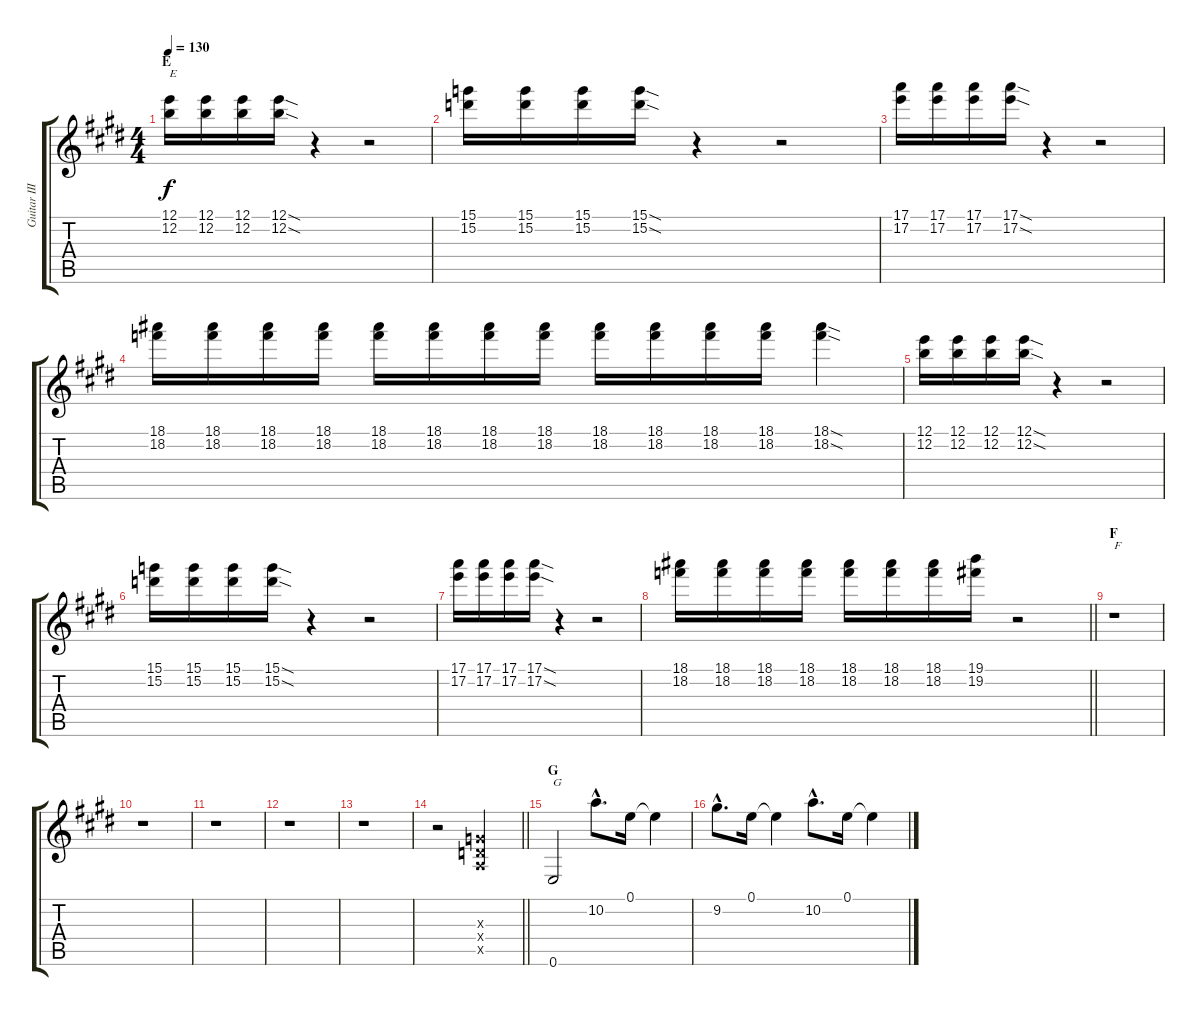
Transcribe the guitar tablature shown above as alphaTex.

\track ("Guitar III" "Guitar III") {instrument overdrivenguitar}
\staff {score tabs}
\tuning (E4 B3 G3 D3 A2 E2) {hide}
\ts (4 4)
\section ("" "E")
\tempo 130
\clef g2
\ks e
(12.1 12.2).16{txt "E" dy f} (12.1 12.2).16 (12.1 12.2).16 (12.1{sod} 12.2{sod}).16 r.4 r.2 |
(15.1 15.2).16 (15.1 15.2).16 (15.1 15.2).16 (15.1{sod} 15.2{sod}).16 r.4 r.2 |
(17.1 17.2).16 (17.1 17.2).16 (17.1 17.2).16 (17.1{sod} 17.2{sod}).16 r.4 r.2 |
(18.1 18.2).16 (18.1 18.2).16 (18.1 18.2).16 (18.1 18.2).16 (18.1 18.2).16 (18.1 18.2).16 (18.1 18.2).16 (18.1 18.2).16 (18.1 18.2).16 (18.1 18.2).16 (18.1 18.2).16 (18.1 18.2).16 (18.1{sod} 18.2{sod}).4 |
(12.1 12.2).16 (12.1 12.2).16 (12.1 12.2).16 (12.1{sod} 12.2{sod}).16 r.4 r.2 |
(15.1 15.2).16 (15.1 15.2).16 (15.1 15.2).16 (15.1{sod} 15.2{sod}).16 r.4 r.2 |
(17.1 17.2).16 (17.1 17.2).16 (17.1 17.2).16 (17.1{sod} 17.2{sod}).16 r.4 r.2 |
\barLineRight lightlight
(18.1 18.2).16 (18.1 18.2).16 (18.1 18.2).16 (18.1 18.2).16 (18.1 18.2).16 (18.1 18.2).16 (18.1 18.2).16 (19.1 19.2).16 r.2 |
\section ("" "F")
r.1{txt "F"} |
r.1 |
r.1 |
r.1 |
r.1 |
\barLineRight lightlight
r.2 (0.3{x} 0.4{x} 0.5{x}).2 |
\section ("" "G")
0.6.2{txt "G"} 10.2{hac}.8{d} 0.1.16 0.1{t}.4 |
9.2{hac}.8{d} 0.1.16 0.1{t}.4 10.2{hac}.8{d} 0.1.16 0.1{t}.4
